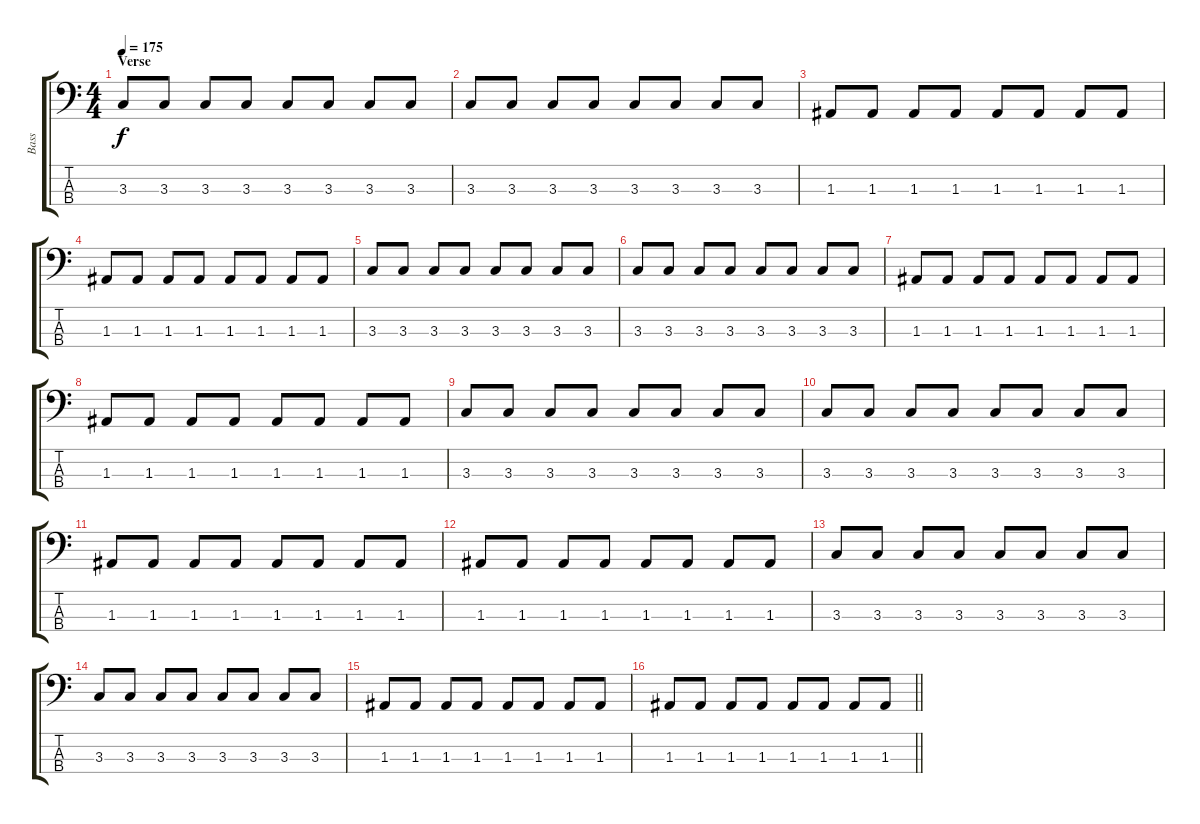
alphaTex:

\track ("Bass" "Bass") {instrument electricbassfinger}
\staff {score tabs}
\tuning (G2 D2 A1 E1) {hide}
\ts (4 4)
\section ("" "Verse")
\tempo 175
\clef f4
\ks c
3.3.8{dy f} 3.3.8 3.3.8 3.3.8 3.3.8 3.3.8 3.3.8 3.3.8 |
3.3.8 3.3.8 3.3.8 3.3.8 3.3.8 3.3.8 3.3.8 3.3.8 |
1.3.8 1.3.8 1.3.8 1.3.8 1.3.8 1.3.8 1.3.8 1.3.8 |
1.3.8 1.3.8 1.3.8 1.3.8 1.3.8 1.3.8 1.3.8 1.3.8 |
3.3.8 3.3.8 3.3.8 3.3.8 3.3.8 3.3.8 3.3.8 3.3.8 |
3.3.8 3.3.8 3.3.8 3.3.8 3.3.8 3.3.8 3.3.8 3.3.8 |
1.3.8 1.3.8 1.3.8 1.3.8 1.3.8 1.3.8 1.3.8 1.3.8 |
1.3.8 1.3.8 1.3.8 1.3.8 1.3.8 1.3.8 1.3.8 1.3.8 |
3.3.8 3.3.8 3.3.8 3.3.8 3.3.8 3.3.8 3.3.8 3.3.8 |
3.3.8 3.3.8 3.3.8 3.3.8 3.3.8 3.3.8 3.3.8 3.3.8 |
1.3.8 1.3.8 1.3.8 1.3.8 1.3.8 1.3.8 1.3.8 1.3.8 |
1.3.8 1.3.8 1.3.8 1.3.8 1.3.8 1.3.8 1.3.8 1.3.8 |
3.3.8 3.3.8 3.3.8 3.3.8 3.3.8 3.3.8 3.3.8 3.3.8 |
3.3.8 3.3.8 3.3.8 3.3.8 3.3.8 3.3.8 3.3.8 3.3.8 |
1.3.8 1.3.8 1.3.8 1.3.8 1.3.8 1.3.8 1.3.8 1.3.8 |
\barLineRight lightlight
1.3.8 1.3.8 1.3.8 1.3.8 1.3.8 1.3.8 1.3.8 1.3.8
